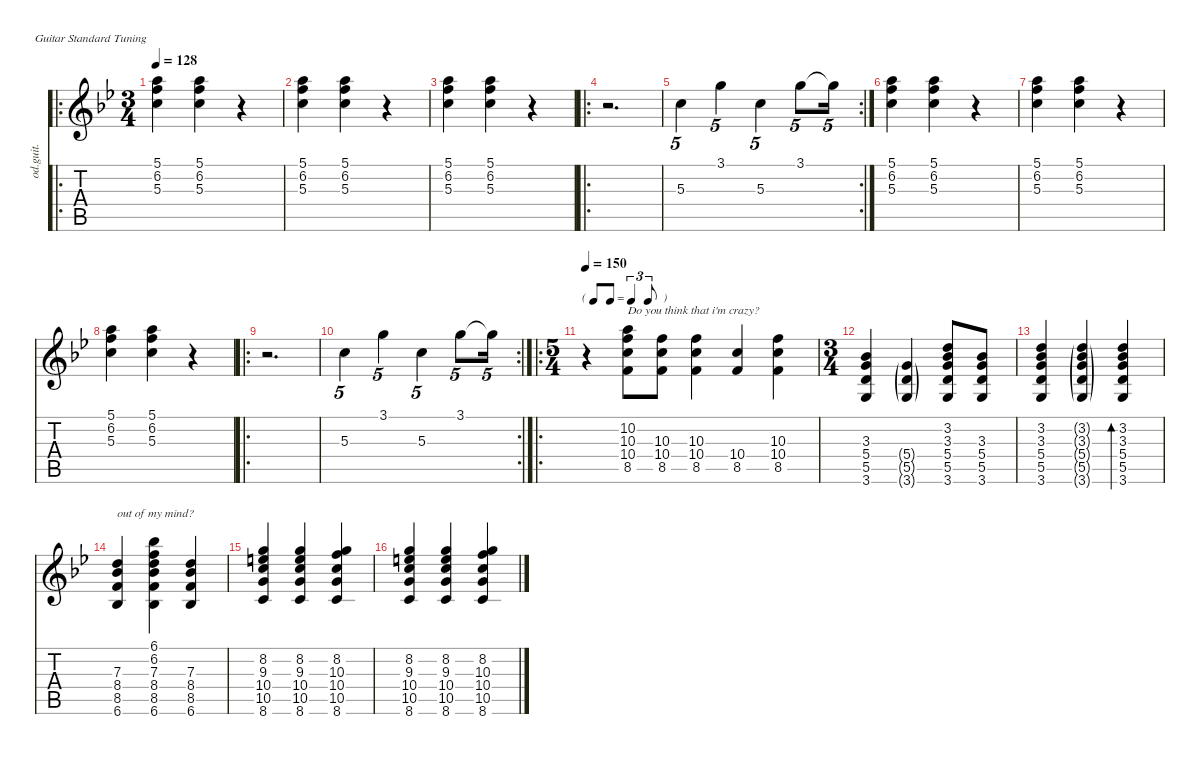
\defaultSystemsLayout 4
\hideDynamics
\bracketExtendMode nobrackets
\otherSystemsTrackNameOrientation horizontal
\track ("Electric Guitar" "od.guit.") {defaultSystemsLayout 4 instrument overdrivenguitar}
\staff {score tabs}
\tuning (E4 B3 G3 D3 A2 E2)
\ro
\ts (3 4)
\beaming (8 2 2 2)
\tempo 128
\clef g2
\ks gminor
(5.1{acc forcenatural} 6.2{acc forcenatural} 5.3{acc forcenatural}).4{dy f instrument overdrivenguitar beam Down} (5.1{acc forcenatural} 6.2{acc forcenatural} 5.3{acc forcenatural}).4{beam Down} r.4{beam Down} |
(5.1{acc forcenatural} 6.2{acc forcenatural} 5.3{acc forcenatural}).4{beam Down} (5.1{acc forcenatural} 6.2{acc forcenatural} 5.3{acc forcenatural}).4{beam Down} r.4{beam Down} |
(5.1{acc forcenatural} 6.2{acc forcenatural} 5.3{acc forcenatural}).4{beam Down} (5.1{acc forcenatural} 6.2{acc forcenatural} 5.3{acc forcenatural}).4{beam Down} r.4{beam Down} |
\ro
r.2{d beam Down} |
\rc 2
5.3{acc forcenatural}.4{tu (5 4) dy ff beam Down} 3.1{acc forcenatural}.4{tu (5 4) beam Down} 5.3{acc forcenatural}.4{tu (5 4) beam Down} 3.1{acc forcenatural}.8{tu (5 4) beam Down} 3.1{t acc forcenatural}.16{tu (5 4) beam Down} |
(5.1{acc forcenatural} 6.2{acc forcenatural} 5.3{acc forcenatural}).4{dy f beam Down} (5.1{acc forcenatural} 6.2{acc forcenatural} 5.3{acc forcenatural}).4{beam Down} r.4{beam Down} |
(5.1{acc forcenatural} 6.2{acc forcenatural} 5.3{acc forcenatural}).4{beam Down} (5.1{acc forcenatural} 6.2{acc forcenatural} 5.3{acc forcenatural}).4{beam Down} r.4{beam Down} |
(5.1{acc forcenatural} 6.2{acc forcenatural} 5.3{acc forcenatural}).4{beam Down} (5.1{acc forcenatural} 6.2{acc forcenatural} 5.3{acc forcenatural}).4{beam Down} r.4{beam Down} |
\ro
r.2{d beam Down} |
\rc 2
5.3{acc forcenatural}.4{tu (5 4) dy ff beam Down} 3.1{acc forcenatural}.4{tu (5 4) beam Down} 5.3{acc forcenatural}.4{tu (5 4) beam Down} 3.1{acc forcenatural}.8{tu (5 4) beam Down} 3.1{t acc forcenatural}.16{tu (5 4) beam Down} |
\ro
\ts (5 4)
\beaming (8 6 4)
\tf triplet8th
\tempo 150
r.4{beam Down} (10.2{acc forcenatural} 10.3{acc forcenatural} 10.4{acc forcenatural} 8.5{acc forcenatural}).8{txt "Do you think that i'm crazy?" dy mf beam Down} (10.3{acc forcenatural} 10.4{acc forcenatural} 8.5{acc forcenatural}).8{beam Down} (10.3{acc forcenatural} 10.4{acc forcenatural} 8.5{acc forcenatural}).4{beam Down} (10.4{acc forcenatural} 8.5{acc forcenatural}).4{beam Up} (10.3{acc forcenatural} 10.4{acc forcenatural} 8.5{acc forcenatural}).4{beam Down} |
\ts (3 4)
\beaming (8 2 2 2)
(3.3{acc b} 5.4{acc forcenatural} 5.5{acc forcenatural} 3.6{acc forcenatural}).4{beam Up} (5.4{g acc forcenatural} 5.5{g acc forcenatural} 3.6{g acc forcenatural}).4{dy f beam Up} (3.2{acc forcenatural} 3.3{acc b} 5.4{acc forcenatural} 5.5{acc forcenatural} 3.6{acc forcenatural}).8{dy mf beam Up} (3.3{acc b} 5.4{acc forcenatural} 5.5{acc forcenatural} 3.6{acc forcenatural}).8{beam Up} |
(3.2{acc forcenatural} 3.3{acc b} 5.4{acc forcenatural} 5.5{acc forcenatural} 3.6{acc forcenatural}).4{beam Up} (3.2{g acc forcenatural} 3.3{g acc b} 5.4{g acc forcenatural} 5.5{g acc forcenatural} 3.6{g acc forcenatural}).4{dy f beam Up} (3.2{acc forcenatural} 3.3{acc b} 5.4{acc forcenatural} 5.5{acc forcenatural} 3.6{acc forcenatural}).4{bd 120 dy mf beam Up} |
(7.3{acc forcenatural} 8.4{acc b} 8.5{acc forcenatural} 6.6{acc b}).4{txt "out of my mind?" dy f beam Up} (6.1{acc b} 6.2{acc forcenatural} 7.3{acc forcenatural} 8.4{acc b} 8.5{acc forcenatural} 6.6{acc b}).4{dy mf beam Down} (7.3{acc forcenatural} 8.4{acc b} 8.5{acc forcenatural} 6.6{acc b}).4{dy f beam Up} |
(8.2{acc forcenatural} 9.3{acc forcenatural} 10.4{acc forcenatural} 10.5{acc forcenatural} 8.6{acc forcenatural}).4{dy mf beam Up} (8.2{acc forcenatural} 9.3{acc forcenatural} 10.4{acc forcenatural} 10.5{acc forcenatural} 8.6{acc forcenatural}).4{beam Up} (8.2{acc forcenatural} 10.3{acc forcenatural} 10.4{acc forcenatural} 10.5{acc forcenatural} 8.6{acc forcenatural}).4{beam Up} |
(8.2{acc forcenatural} 9.3{acc forcenatural} 10.4{acc forcenatural} 10.5{acc forcenatural} 8.6{acc forcenatural}).4{beam Up} (8.2{acc forcenatural} 9.3{acc forcenatural} 10.4{acc forcenatural} 10.5{acc forcenatural} 8.6{acc forcenatural}).4{beam Up} (8.2{acc forcenatural} 10.3{acc forcenatural} 10.4{acc forcenatural} 10.5{acc forcenatural} 8.6{acc forcenatural}).4{beam Up}
